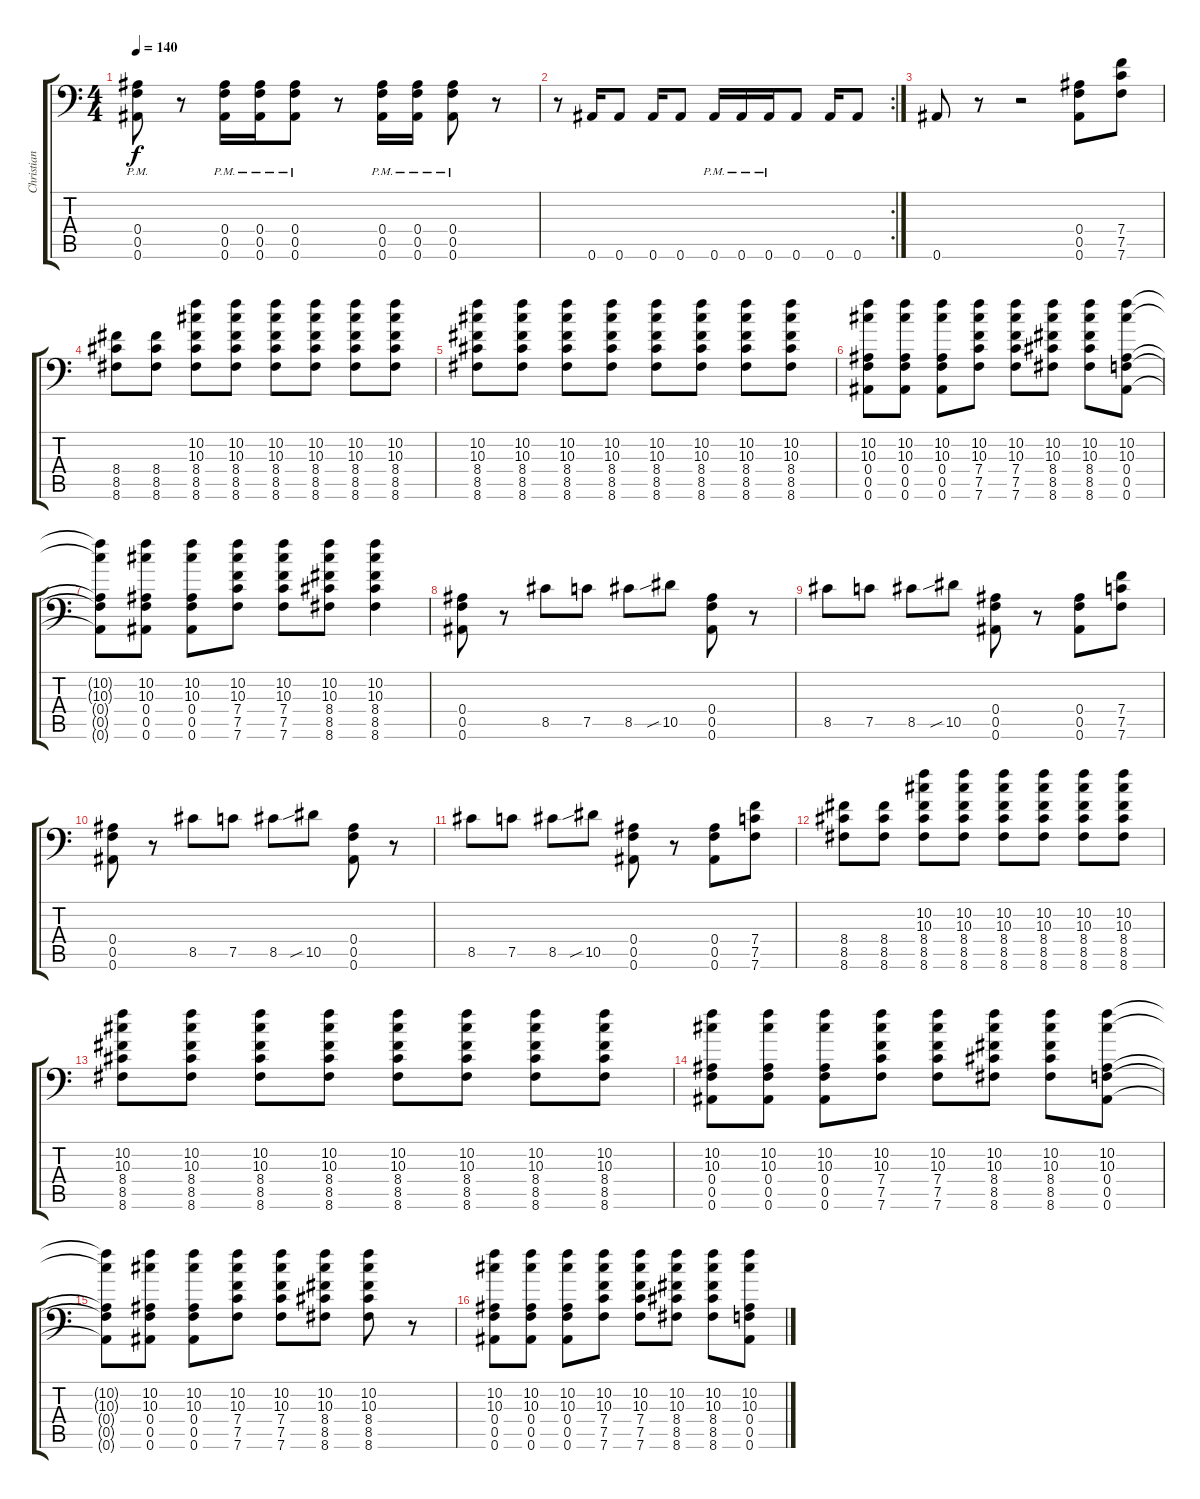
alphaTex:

\track ("Christian" "Christian") {instrument distortionguitar}
\staff {score tabs}
\tuning (C4 G3 Eb3 Bb2 F2 Bb1) {hide}
\ts (4 4)
\tempo 140
\clef f4
\ks c
(0.4{pm} 0.5{pm} 0.6{pm}).8{dy f} r.8 (0.4{pm} 0.5{pm} 0.6{pm}).16 (0.4{pm} 0.5{pm} 0.6{pm}).16 (0.4{pm} 0.5{pm} 0.6{pm}).8 r.8 (0.4{pm} 0.5{pm} 0.6{pm}).16 (0.4{pm} 0.5{pm} 0.6{pm}).16 (0.4{pm} 0.5{pm} 0.6{pm}).8 r.8 |
\rc 2
r.8 0.6.16 0.6.8 0.6.16 0.6.8 0.6{pm}.16 0.6{pm}.16 0.6{pm}.16 0.6.8 0.6.16 0.6.8 |
0.6.8 r.8 r.2 (0.4 0.5 0.6).8 (7.4 7.5 7.6).8 |
(8.4 8.5 8.6).8 (8.4 8.5 8.6).8 (10.2 10.3 8.4 8.5 8.6).8 (10.2 10.3 8.4 8.5 8.6).8 (10.2 10.3 8.4 8.5 8.6).8 (10.2 10.3 8.4 8.5 8.6).8 (10.2 10.3 8.4 8.5 8.6).8 (10.2 10.3 8.4 8.5 8.6).8 |
(10.2 10.3 8.4 8.5 8.6).8 (10.2 10.3 8.4 8.5 8.6).8 (10.2 10.3 8.4 8.5 8.6).8 (10.2 10.3 8.4 8.5 8.6).8 (10.2 10.3 8.4 8.5 8.6).8 (10.2 10.3 8.4 8.5 8.6).8 (10.2 10.3 8.4 8.5 8.6).8 (10.2 10.3 8.4 8.5 8.6).8 |
(10.2 10.3 0.4 0.5 0.6).8 (10.2 10.3 0.4 0.5 0.6).8 (10.2 10.3 0.4 0.5 0.6).8 (10.2 10.3 7.4 7.5 7.6).8 (10.2 10.3 7.4 7.5 7.6).8 (10.2 10.3 8.4 8.5 8.6).8 (10.2 10.3 8.4 8.5 8.6).8 (10.2 10.3 0.4 0.5 0.6).8 |
(10.2{t} 10.3{t} 0.4{t} 0.5{t} 0.6{t}).8 (10.2 10.3 0.4 0.5 0.6).8 (10.2 10.3 0.4 0.5 0.6).8 (10.2 10.3 7.4 7.5 7.6).8 (10.2 10.3 7.4 7.5 7.6).8 (10.2 10.3 8.4 8.5 8.6).8 (10.2 10.3 8.4 8.5 8.6).4 |
(0.4 0.5 0.6).8 r.8 8.5.8 7.5.8 8.5.8 10.5{sib}.8 (0.4 0.5 0.6).8 r.8 |
8.5.8 7.5.8 8.5.8 10.5{sib}.8 (0.4 0.5 0.6).8 r.8 (0.4 0.5 0.6).8 (7.4 7.5 7.6).8 |
(0.4 0.5 0.6).8 r.8 8.5.8 7.5.8 8.5.8 10.5{sib}.8 (0.4 0.5 0.6).8 r.8 |
8.5.8 7.5.8 8.5.8 10.5{sib}.8 (0.4 0.5 0.6).8 r.8 (0.4 0.5 0.6).8 (7.4 7.5 7.6).8 |
(8.4 8.5 8.6).8 (8.4 8.5 8.6).8 (10.2 10.3 8.4 8.5 8.6).8 (10.2 10.3 8.4 8.5 8.6).8 (10.2 10.3 8.4 8.5 8.6).8 (10.2 10.3 8.4 8.5 8.6).8 (10.2 10.3 8.4 8.5 8.6).8 (10.2 10.3 8.4 8.5 8.6).8 |
(10.2 10.3 8.4 8.5 8.6).8 (10.2 10.3 8.4 8.5 8.6).8 (10.2 10.3 8.4 8.5 8.6).8 (10.2 10.3 8.4 8.5 8.6).8 (10.2 10.3 8.4 8.5 8.6).8 (10.2 10.3 8.4 8.5 8.6).8 (10.2 10.3 8.4 8.5 8.6).8 (10.2 10.3 8.4 8.5 8.6).8 |
(10.2 10.3 0.4 0.5 0.6).8 (10.2 10.3 0.4 0.5 0.6).8 (10.2 10.3 0.4 0.5 0.6).8 (10.2 10.3 7.4 7.5 7.6).8 (10.2 10.3 7.4 7.5 7.6).8 (10.2 10.3 8.4 8.5 8.6).8 (10.2 10.3 8.4 8.5 8.6).8 (10.2 10.3 0.4 0.5 0.6).8 |
(10.2{t} 10.3{t} 0.4{t} 0.5{t} 0.6{t}).8 (10.2 10.3 0.4 0.5 0.6).8 (10.2 10.3 0.4 0.5 0.6).8 (10.2 10.3 7.4 7.5 7.6).8 (10.2 10.3 7.4 7.5 7.6).8 (10.2 10.3 8.4 8.5 8.6).8 (10.2 10.3 8.4 8.5 8.6).8 r.8 |
(10.2 10.3 0.4 0.5 0.6).8 (10.2 10.3 0.4 0.5 0.6).8 (10.2 10.3 0.4 0.5 0.6).8 (10.2 10.3 7.4 7.5 7.6).8 (10.2 10.3 7.4 7.5 7.6).8 (10.2 10.3 8.4 8.5 8.6).8 (10.2 10.3 8.4 8.5 8.6).8 (10.2 10.3 0.4 0.5 0.6).8
